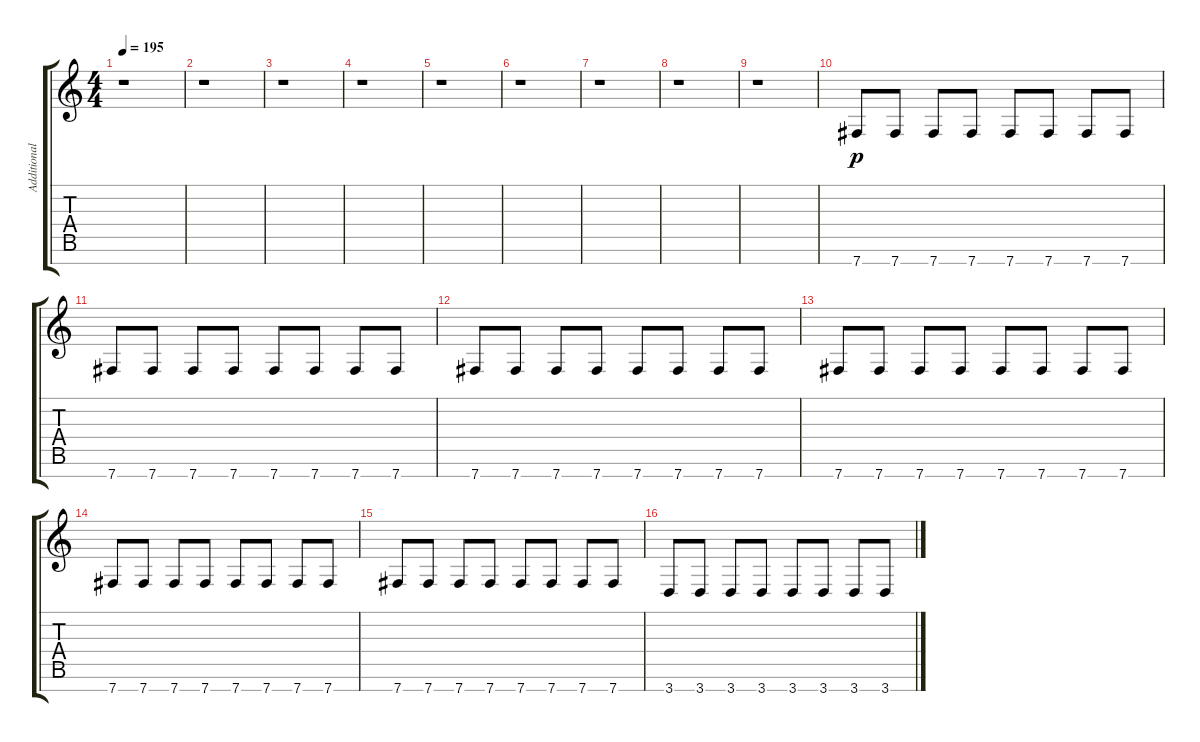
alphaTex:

\track ("Additional Guitar" "Additional") {instrument distortionguitar}
\staff {score tabs}
\tuning (E4 B3 G3 D3 A2 E2 B1) {hide}
\ts (4 4)
\tempo 195
\clef g2
\ks c
r.1{dy f} |
r.1 |
r.1 |
r.1 |
r.1 |
r.1 |
r.1 |
r.1 |
r.1 |
7.7.8{dy p} 7.7.8 7.7.8 7.7.8 7.7.8 7.7.8 7.7.8 7.7.8 |
7.7.8 7.7.8 7.7.8 7.7.8 7.7.8 7.7.8 7.7.8 7.7.8 |
7.7.8 7.7.8 7.7.8 7.7.8 7.7.8 7.7.8 7.7.8 7.7.8 |
7.7.8 7.7.8 7.7.8 7.7.8 7.7.8 7.7.8 7.7.8 7.7.8 |
7.7.8 7.7.8 7.7.8 7.7.8 7.7.8 7.7.8 7.7.8 7.7.8 |
7.7.8 7.7.8 7.7.8 7.7.8 7.7.8 7.7.8 7.7.8 7.7.8 |
3.7.8 3.7.8 3.7.8 3.7.8 3.7.8 3.7.8 3.7.8 3.7.8
